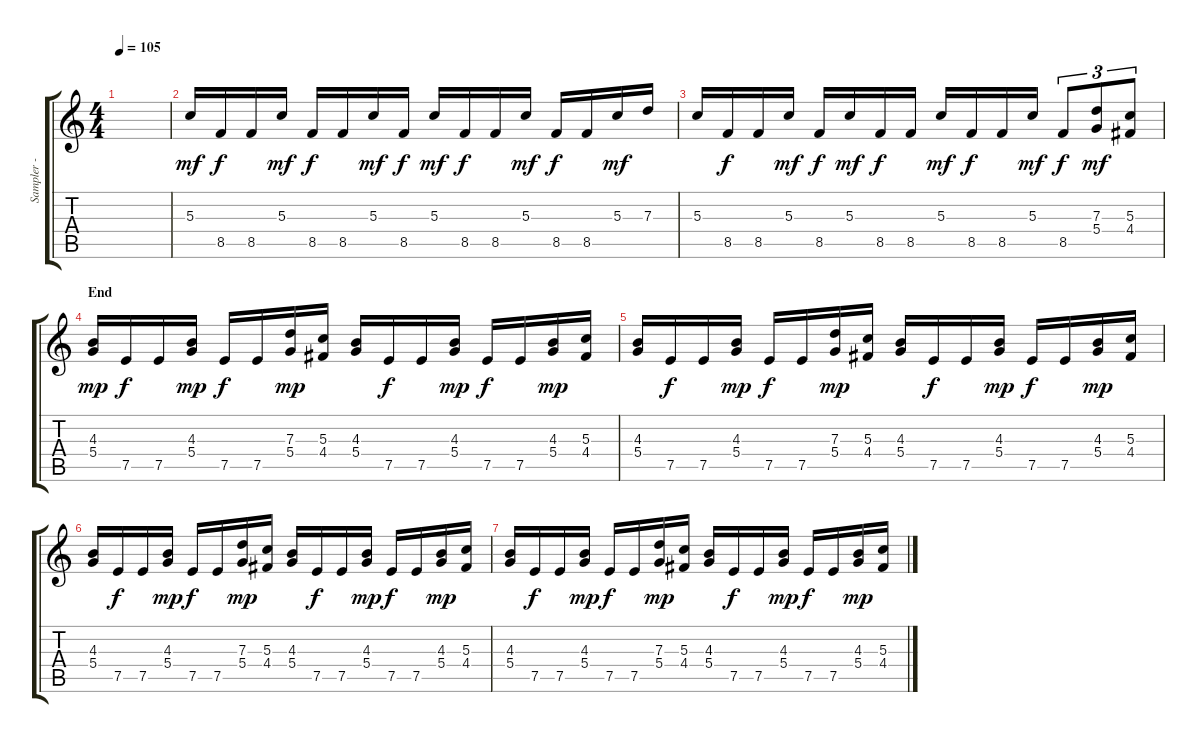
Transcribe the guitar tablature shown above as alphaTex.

\track ("Sampler - Effects" "Sampler - ") {instrument guitarharmonics}
\staff {score tabs}
\tuning (E4 B3 G3 D3 A2 E2) {hide}
\ts (4 4)
\tempo 105
\clef g2
\ks c
|
5.3.16{dy mf volume 5} 8.5.16{dy f} 8.5.16 5.3.16{dy mf} 8.5.16{dy f} 8.5.16 5.3.16{dy mf} 8.5.16{dy f} 5.3.16{dy mf} 8.5.16{dy f} 8.5.16 5.3.16{dy mf} 8.5.16{dy f} 8.5.16 5.3.16{dy mf} 7.3.16 |
5.3.16{volume 9} 8.5.16{dy f} 8.5.16 5.3.16{dy mf} 8.5.16{dy f} 5.3.16{dy mf} 8.5.16{dy f} 8.5.16 5.3.16{dy mf} 8.5.16{dy f} 8.5.16 5.3.16{dy mf} 8.5.8{tu (3 2) dy f} (7.3 5.4).8{tu (3 2) dy mf} (5.3 4.4).8{tu (3 2)} |
\section ("" "End")
(4.3 5.4).16{dy mp volume 3} 7.5.16{dy f} 7.5.16 (4.3 5.4).16{dy mp} 7.5.16{dy f} 7.5.16 (7.3 5.4).16{dy mp} (5.3 4.4).16 (4.3 5.4).16 7.5.16{dy f} 7.5.16 (4.3 5.4).16{dy mp} 7.5.16{dy f} 7.5.16 (4.3 5.4).16{dy mp} (5.3 4.4).16 |
(4.3 5.4).16 7.5.16{dy f} 7.5.16 (4.3 5.4).16{dy mp} 7.5.16{dy f} 7.5.16 (7.3 5.4).16{dy mp} (5.3 4.4).16 (4.3 5.4).16 7.5.16{dy f} 7.5.16 (4.3 5.4).16{dy mp} 7.5.16{dy f} 7.5.16 (4.3 5.4).16{dy mp} (5.3 4.4).16 |
(4.3 5.4).16 7.5.16{dy f} 7.5.16 (4.3 5.4).16{dy mp} 7.5.16{dy f} 7.5.16 (7.3 5.4).16{dy mp} (5.3 4.4).16 (4.3 5.4).16 7.5.16{dy f} 7.5.16 (4.3 5.4).16{dy mp} 7.5.16{dy f} 7.5.16 (4.3 5.4).16{dy mp} (5.3 4.4).16 |
(4.3 5.4).16{volume 0} 7.5.16{dy f} 7.5.16 (4.3 5.4).16{dy mp} 7.5.16{dy f} 7.5.16 (7.3 5.4).16{dy mp} (5.3 4.4).16 (4.3 5.4).16 7.5.16{dy f} 7.5.16 (4.3 5.4).16{dy mp} 7.5.16{dy f} 7.5.16 (4.3 5.4).16{dy mp} (5.3 4.4).16
